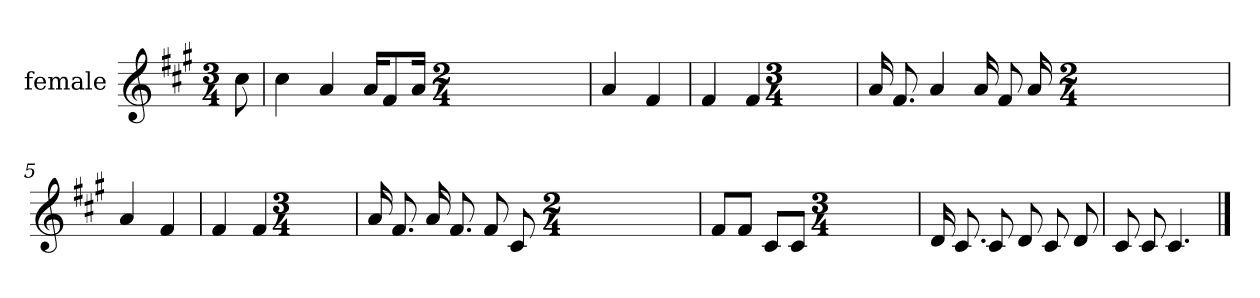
**kern
*part1
*staff1
*I"female
*clefG2
*k[f#c#g#]
*M3/4
*MM104
=
8cc#
=1
4cc#
4a
16a/KL
8f#/
16a/Jk
*M2/4
=2
4a
4f#
=3
4f#
4f#
*M3/4
=4
16a
8.f#
4a
16a
8f#
16a
*M2/4
=5
4a
4f#
=6
4f#
4f#
*M3/4
=7
16a
8.f#
16a
8.f#
8f#
8c#
*M2/4
=8
8f#/L
8f#/J
8c#/L
8c#/J
*M3/4
=9
16d
8.c#
8c#
8d
8c#
8d
=10
8c#
8c#
4.c#
==
*-
